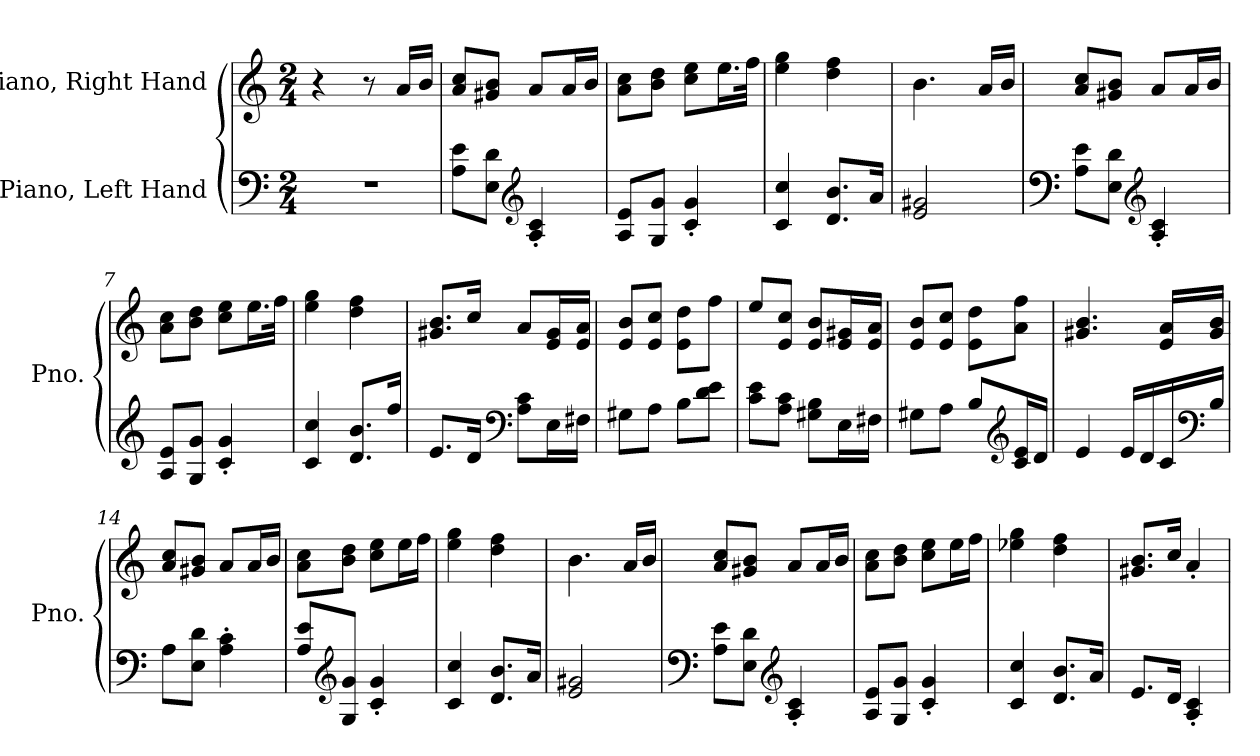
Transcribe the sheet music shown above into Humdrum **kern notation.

**kern	**kern
*part2	*part1
*staff2	*staff1
*I"Piano, Left Hand	*I"Piano, Right Hand
*I'Pno.	*I'Pno.
*clefF4	*clefG2
*k[]	*k[]
*M2/4	*M2/4
*MM100	*MM100
=1	=1
2r	4r
.	8r
.	16a/LL
.	16b/JJ
=2	=2
8A\ 8e\L	8a/ 8cc/L
8E\ 8d\J	8g#X/ 8b/J
*clefG2	*
4A/' 4c/'	8a/L
.	16a/L
.	16b/JJ
=3	=3
8A/ 8e/L	8a\ 8cc\L
8G/ 8g/J	8b\ 8dd\J
4c/' 4g/'	8cc\ 8ee\L
.	16.ee\L
.	32ff\JJk
=4	=4
4c/ 4cc/	4ee\ 4gg\
8.d/ 8.b/L	4dd\ 4ff\
16a/Jk	.
=5	=5
2e/ 2g#X/	4.b\
.	16a/LL
.	16b/JJ
!!LO:LB:g=z
=6	=6
*clefF4	*
8A\ 8e\L	8a/ 8cc/L
8E\ 8d\J	8g#X/ 8b/J
*clefG2	*
4A/' 4c/'	8a/L
.	16a/L
.	16b/JJ
=7	=7
8A/ 8e/L	8a\ 8cc\L
8G/ 8g/J	8b\ 8dd\J
4c/' 4g/'	8cc\ 8ee\L
.	16.ee\L
.	32ff\JJk
=8	=8
4c/ 4cc/	4ee\ 4gg\
8.d/ 8.b/L	4dd\ 4ff\
16ff/Jk	.
=9	=9
8.e/L	8.g#X/ 8.b/L
16d/Jk	16cc/Jk
*clefF4	*
8A\ 8c\L	8a/L
16E\L	16e/ 16g#/L
16F#X\JJ	16e/ 16a/JJ
=10	=10
8G#X\L	8e/ 8b/L
8A\J	8e/ 8cc/J
8B\L	8e\ 8dd\L
8d\ 8e\J	8ff\J
=11	=11
8c\ 8e\L	8ee/L
8A\ 8c\J	8e/ 8cc/J
8G#X\ 8B\L	8e/ 8b/L
16E\L	16e/ 16g#X/L
16F#X\JJ	16e/ 16a/JJ
!!LO:LB:g=z
=12	=12
8G#X\L	8e/ 8b/L
8A\J	8e/ 8cc/J
8B/L	8e\ 8dd\L
*clefG2	*
16c/ 16e/L	8a\ 8ff\J
16d/JJ	.
=13	=13
4e/	4.g#X/ 4.b/
16e/LL	.
16d/	.
16c/	16e/ 16a/LL
*clefF4	*
16B/JJ	16g#/ 16b/JJ
=14	=14
8A\L	8a/ 8cc/L
8E\ 8d\J	8g#X/ 8b/J
4A\' 4c\'	8a/L
.	16a/L
.	16b/JJ
=15	=15
8A/ 8e/L	8a\ 8cc\L
*clefG2	*
8G/ 8g/J	8b\ 8dd\J
4c/' 4g/'	8cc\ 8ee\L
.	16ee\L
.	16ff\JJ
=16	=16
4c/ 4cc/	4ee\ 4gg\
8.d/ 8.b/L	4dd\ 4ff\
16a/Jk	.
=17	=17
2e/ 2g#X/	4.b\
.	16a/LL
.	16b/JJ
!!LO:LB:g=z
=18	=18
*clefF4	*
8A\ 8e\L	8a/ 8cc/L
8E\ 8d\J	8g#X/ 8b/J
*clefG2	*
4A/' 4c/'	8a/L
.	16a/L
.	16b/JJ
=19	=19
8A/ 8e/L	8a\ 8cc\L
8G/ 8g/J	8b\ 8dd\J
4c/' 4g/'	8cc\ 8ee\L
.	16ee\L
.	16ff\JJ
=20	=20
4c/ 4cc/	4ee-X\ 4gg\
8.d/ 8.b/L	4dd\ 4ff\
16a/Jk	.
=21	=21
8.e/L	8.g#X/ 8.b/L
16d/Jk	16cc/Jk
4A/' 4c/'	4a'/
=	=
*-	*-
